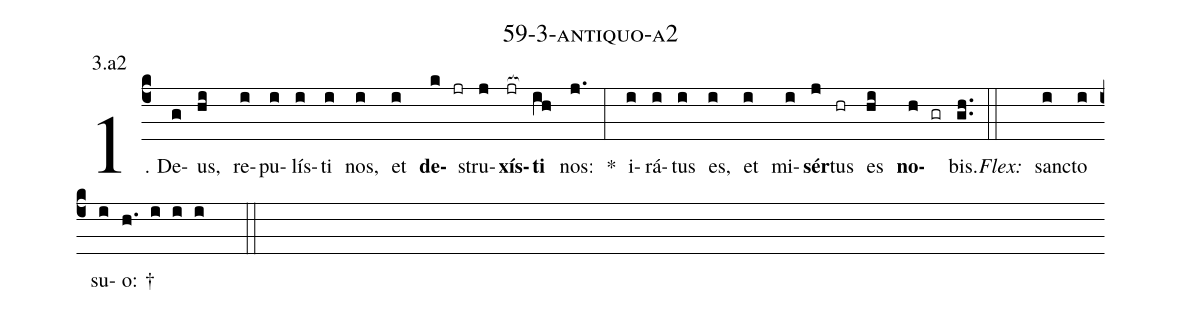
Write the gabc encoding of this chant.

name: 59-3-antiquo-a2;
annotation: 3.a2;
%%
(c4)1. De(g)us,(hi) re(i)pu(i)lís(i)ti(i) nos,(i) et(i) <b>de</b>(k jr)stru(j)<b>xís</b>(jr[ocb:1{])<b>ti</b>(ih[ocb:0}]) nos:(j.) *(:) i(i)rá(i)tus(i) es,(i) et(i) mi(i)<b>sér</b>(j)tus(hr) es(hi) <b>no</b>(h gr)bis.(gh..) (::)
<i>Flex:</i>()  sanc(i)to(i) su(i)o: †(h. i i i  ::)
